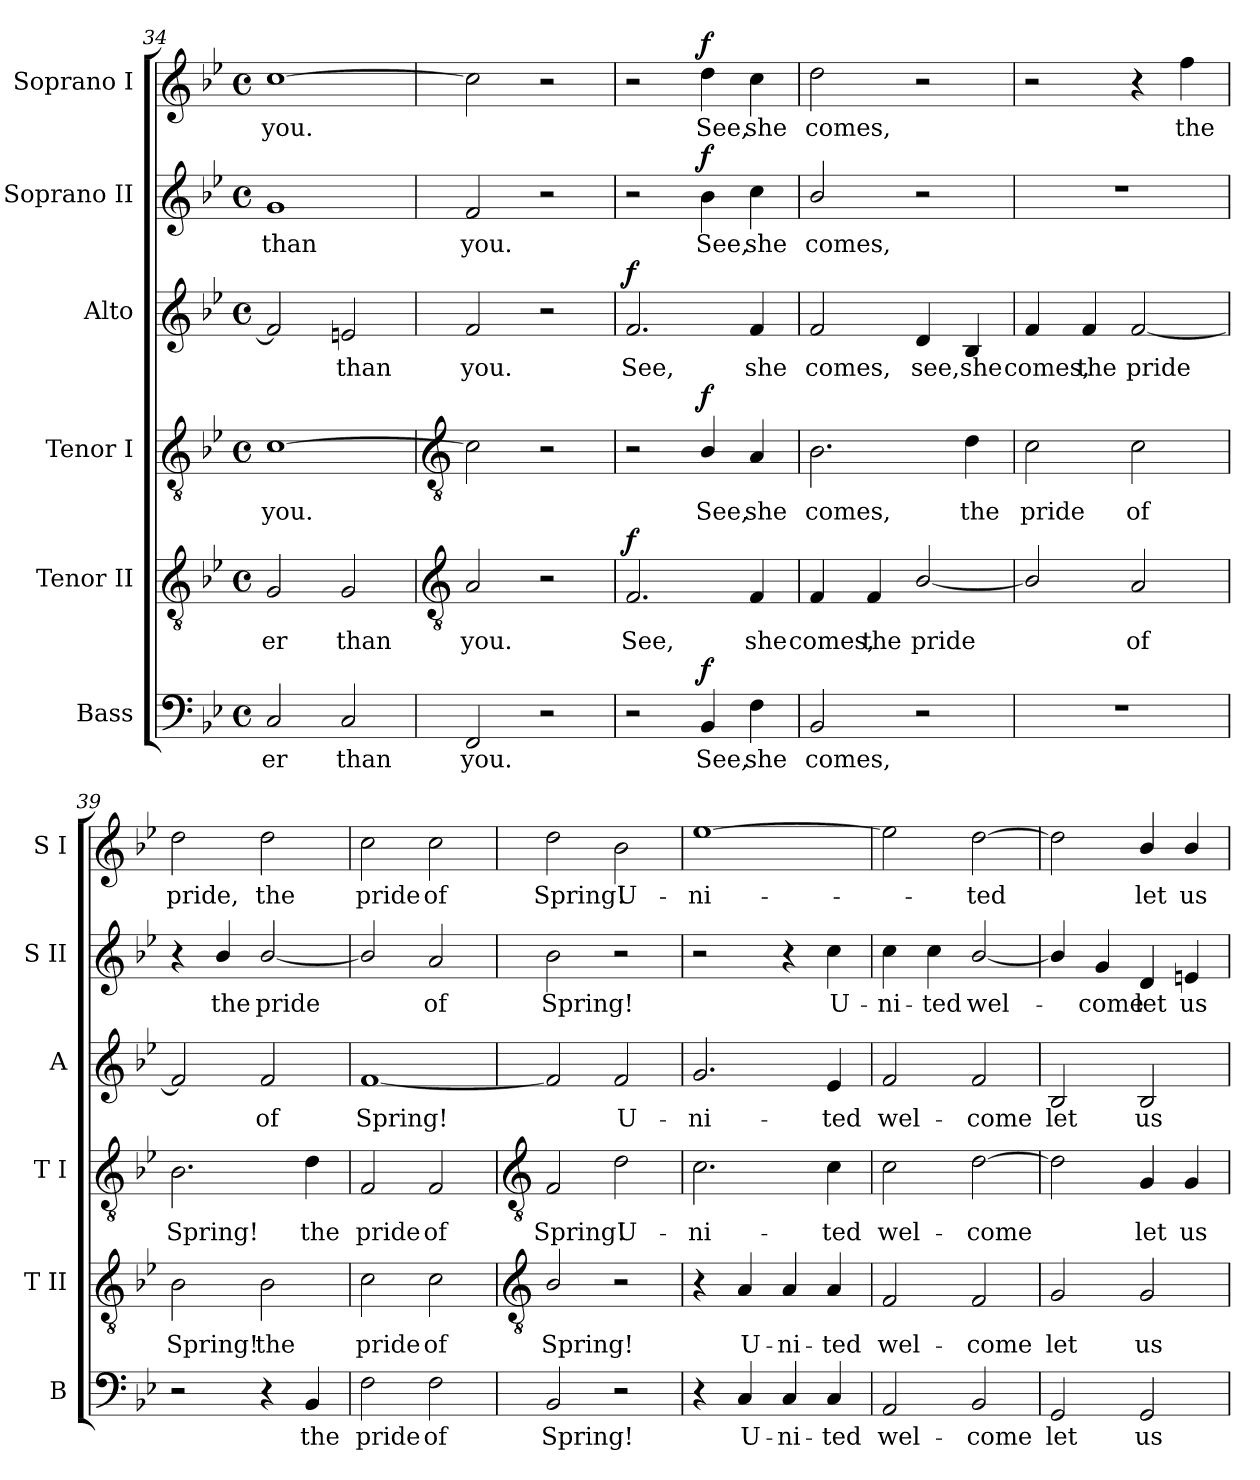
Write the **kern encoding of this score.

**kern	**text	**dynam	**kern	**text	**dynam	**kern	**text	**dynam	**kern	**text	**dynam	**kern	**text	**dynam	**kern	**text	**dynam
*part6	*part6	*part6	*part5	*part5	*part5	*part4	*part4	*part4	*part3	*part3	*part3	*part2	*part2	*part2	*part1	*part1	*part1
*staff6	*staff6	*staff6	*staff5	*staff5	*staff5	*staff4	*staff4	*staff4	*staff3	*staff3	*staff3	*staff2	*staff2	*staff2	*staff1	*staff1	*staff1
*I"Bass	*	*	*I"Tenor II	*	*	*I"Tenor I	*	*	*I"Alto	*	*	*I"Soprano II	*	*	*I"Soprano I	*	*
*I'B	*	*	*I'T II	*	*	*I'T I	*	*	*I'A	*	*	*I'S II	*	*	*I'S I	*	*
*clefF4	*	*	*clefGv2	*	*	*clefGv2	*	*	*clefG2	*	*	*clefG2	*	*	*clefG2	*	*
*k[b-e-]	*	*	*k[b-e-]	*	*	*k[b-e-]	*	*	*k[b-e-]	*	*	*k[b-e-]	*	*	*k[b-e-]	*	*
*B-:	*	*	*B-:	*	*	*B-:	*	*	*B-:	*	*	*B-:	*	*	*B-:	*	*
*M4/4	*	*	*M4/4	*	*	*M4/4	*	*	*M4/4	*	*	*M4/4	*	*	*M4/4	*	*
*met(c)	*	*	*met(c)	*	*	*met(c)	*	*	*met(c)	*	*	*met(c)	*	*	*met(c)	*	*
=34	=34	=34	=34	=34	=34	=34	=34	=34	=34	=34	=34	=34	=34	=34	=34	=34	=34
!	!LO:LY:b	!	!	!LO:LY:b	!	!	!LO:LY:b	!	!	!	!	!	!LO:LY:b	!	!	!LO:LY:b	!
2C	-er	.	2G	-er	.	[1c	you.	.	2f]	.	.	1g	than	.	[1cc	you.	.
!	!LO:LY:b	!	!	!LO:LY:b	!	!	!	!	!	!LO:LY:b	!	!	!	!	!	!	!
2C	than	.	2G	than	.	.	.	.	2en	than	.	.	.	.	.	.	.
!!LO:LB:g=z
=35	=35	=35	=35	=35	=35	=35	=35	=35	=35	=35	=35	=35	=35	=35	=35	=35	=35
*	*	*	*clefGv2	*	*	*clefGv2	*	*	*	*	*	*	*	*	*	*	*
!	!LO:LY:b	!	!	!LO:LY:b	!	!	!	!	!	!LO:LY:b	!	!	!LO:LY:b	!	!	!	!
2FF	you.	.	2A	you.	.	2c]	.	.	2f	you.	.	2f	you.	.	2cc]	.	.
2r	.	.	2r	.	.	2r	.	.	2r	.	.	2r	.	.	2r	.	.
=36	=36	=36	=36	=36	=36	=36	=36	=36	=36	=36	=36	=36	=36	=36	=36	=36	=36
!	!	!	!	!LO:LY:b	!LO:DY:b	!	!	!	!	!LO:LY:b	!LO:DY:b	!	!	!	!	!	!
2r	.	.	2.F	See,	f	2r	.	.	2.f	See,	f	2r	.	.	2r	.	.
!	!LO:LY:b	!LO:DY:b	!	!	!	!	!LO:LY:b	!LO:DY:b	!	!	!	!	!LO:LY:b	!LO:DY:b	!	!LO:LY:b	!LO:DY:b
4BB-	See,	f	.	.	.	4B-/	See,	f	.	.	.	4b-	See,	f	4dd	See,	f
!	!LO:LY:b	!	!	!LO:LY:b	!	!	!LO:LY:b	!	!	!LO:LY:b	!	!	!LO:LY:b	!	!	!LO:LY:b	!
4F	she	.	4F	she	.	4A	she	.	4f	she	.	4cc	she	.	4cc	she	.
=37	=37	=37	=37	=37	=37	=37	=37	=37	=37	=37	=37	=37	=37	=37	=37	=37	=37
!	!LO:LY:b	!	!	!LO:LY:b	!	!	!LO:LY:b	!	!	!LO:LY:b	!	!	!LO:LY:b	!	!	!LO:LY:b	!
2BB-	comes,	.	4F	comes,	.	2.B-	comes,	.	2f	comes,	.	2b-/	comes,	.	2dd	comes,	.
!	!	!	!	!LO:LY:b	!	!	!	!	!	!	!	!	!	!	!	!	!
.	.	.	4F	the	.	.	.	.	.	.	.	.	.	.	.	.	.
!	!	!	!	!LO:LY:b	!	!	!	!	!	!LO:LY:b	!	!	!	!	!	!	!
2r	.	.	[2B-/	pride	.	.	.	.	4d	see,	.	2r	.	.	2r	.	.
!	!	!	!	!	!	!	!LO:LY:b	!	!	!LO:LY:b	!	!	!	!	!	!	!
.	.	.	.	.	.	4d	the	.	4B-	she	.	.	.	.	.	.	.
=38	=38	=38	=38	=38	=38	=38	=38	=38	=38	=38	=38	=38	=38	=38	=38	=38	=38
!	!	!	!	!	!	!	!LO:LY:b	!	!	!LO:LY:b	!	!	!	!	!	!	!
1r	.	.	2B-/]	.	.	2c	pride	.	4f	comes,	.	1r	.	.	2r	.	.
!	!	!	!	!	!	!	!	!	!	!LO:LY:b	!	!	!	!	!	!	!
.	.	.	.	.	.	.	.	.	4f	the	.	.	.	.	.	.	.
!	!	!	!	!LO:LY:b	!	!	!LO:LY:b	!	!	!LO:LY:b	!	!	!	!	!	!	!
.	.	.	2A	of	.	2c	of	.	[2f	pride	.	.	.	.	4r	.	.
!	!	!	!	!	!	!	!	!	!	!	!	!	!	!	!	!LO:LY:b	!
.	.	.	.	.	.	.	.	.	.	.	.	.	.	.	4ff	the	.
=39	=39	=39	=39	=39	=39	=39	=39	=39	=39	=39	=39	=39	=39	=39	=39	=39	=39
!	!	!	!	!LO:LY:b	!	!	!LO:LY:b	!	!	!	!	!	!	!	!	!LO:LY:b	!
2r	.	.	2B-	Spring!	.	2.B-	Spring!	.	2f]	.	.	4r	.	.	2dd	pride,	.
!	!	!	!	!	!	!	!	!	!	!	!	!	!LO:LY:b	!	!	!	!
.	.	.	.	.	.	.	.	.	.	.	.	4b-/	the	.	.	.	.
!	!	!	!	!LO:LY:b	!	!	!	!	!	!LO:LY:b	!	!	!LO:LY:b	!	!	!LO:LY:b	!
4r	.	.	2B-	the	.	.	.	.	2f	of	.	[2b-/	pride	.	2dd	the	.
!	!LO:LY:b	!	!	!	!	!	!LO:LY:b	!	!	!	!	!	!	!	!	!	!
4BB-	the	.	.	.	.	4d	the	.	.	.	.	.	.	.	.	.	.
=40	=40	=40	=40	=40	=40	=40	=40	=40	=40	=40	=40	=40	=40	=40	=40	=40	=40
!	!LO:LY:b	!	!	!LO:LY:b	!	!	!LO:LY:b	!	!	!LO:LY:b	!	!	!	!	!	!LO:LY:b	!
2F	pride	.	2c	pride	.	2F	pride	.	[1f	Spring!	.	2b-/]	.	.	2cc	pride	.
!	!LO:LY:b	!	!	!LO:LY:b	!	!	!LO:LY:b	!	!	!	!	!	!LO:LY:b	!	!	!LO:LY:b	!
2F	of	.	2c	of	.	2F	of	.	.	.	.	2a	of	.	2cc	of	.
!!LO:LB:g=z
=41	=41	=41	=41	=41	=41	=41	=41	=41	=41	=41	=41	=41	=41	=41	=41	=41	=41
*	*	*	*clefGv2	*	*	*clefGv2	*	*	*	*	*	*	*	*	*	*	*
!	!LO:LY:b	!	!	!LO:LY:b	!	!	!LO:LY:b	!	!	!	!	!	!LO:LY:b	!	!	!LO:LY:b	!
2BB-	Spring!	.	2B-/	Spring!	.	2F	Spring!	.	2f]	.	.	2b-	Spring!	.	2dd	Spring!	.
!	!	!	!	!	!	!	!LO:LY:b	!	!	!LO:LY:b	!	!	!	!	!	!LO:LY:b	!
2r	.	.	2r	.	.	2d	U-	.	2f	U-	.	2r	.	.	2b-	U-	.
=42	=42	=42	=42	=42	=42	=42	=42	=42	=42	=42	=42	=42	=42	=42	=42	=42	=42
!	!	!	!	!	!	!	!LO:LY:b	!	!	!LO:LY:b	!	!	!	!	!	!LO:LY:b	!
4r	.	.	4r	.	.	2.c	-ni-	.	2.g	-ni-	.	2r	.	.	[1ee-	-ni-	.
!	!LO:LY:b	!	!	!LO:LY:b	!	!	!	!	!	!	!	!	!	!	!	!	!
4C	U-	.	4A	U-	.	.	.	.	.	.	.	.	.	.	.	.	.
!	!LO:LY:b	!	!	!LO:LY:b	!	!	!	!	!	!	!	!	!	!	!	!	!
4C	-ni-	.	4A	-ni-	.	.	.	.	.	.	.	4r	.	.	.	.	.
!	!LO:LY:b	!	!	!LO:LY:b	!	!	!LO:LY:b	!	!	!LO:LY:b	!	!	!LO:LY:b	!	!	!	!
4C	-ted	.	4A	-ted	.	4c	-ted	.	4e-	-ted	.	4cc	U-	.	.	.	.
=43	=43	=43	=43	=43	=43	=43	=43	=43	=43	=43	=43	=43	=43	=43	=43	=43	=43
!	!LO:LY:b	!	!	!LO:LY:b	!	!	!LO:LY:b	!	!	!LO:LY:b	!	!	!LO:LY:b	!	!	!	!
2AA	wel-	.	2F	wel-	.	2c	wel-	.	2f	wel-	.	4cc	-ni-	.	2ee-]	.	.
!	!	!	!	!	!	!	!	!	!	!	!	!	!LO:LY:b	!	!	!	!
.	.	.	.	.	.	.	.	.	.	.	.	4cc	-ted	.	.	.	.
!	!LO:LY:b	!	!	!LO:LY:b	!	!	!LO:LY:b	!	!	!LO:LY:b	!	!	!LO:LY:b	!	!	!LO:LY:b	!
2BB-	-come	.	2F	-come	.	[2d	-come	.	2f	-come	.	[2b-/	wel-	.	[2dd	ted	.
=44	=44	=44	=44	=44	=44	=44	=44	=44	=44	=44	=44	=44	=44	=44	=44	=44	=44
!	!LO:LY:b	!	!	!LO:LY:b	!	!	!	!	!	!LO:LY:b	!	!	!	!	!	!	!
2GG	let	.	2G	let	.	2d]	.	.	2B-	let	.	4b-/]	.	.	2dd]	.	.
!	!	!	!	!	!	!	!	!	!	!	!	!	!LO:LY:b	!	!	!	!
.	.	.	.	.	.	.	.	.	.	.	.	4g	come	.	.	.	.
!	!LO:LY:b	!	!	!LO:LY:b	!	!	!LO:LY:b	!	!	!LO:LY:b	!	!	!LO:LY:b	!	!	!LO:LY:b	!
2GG	us	.	2G	us	.	4G	let	.	2B-	us	.	4d	let	.	4b-/	let	.
!	!	!	!	!	!	!	!LO:LY:b	!	!	!	!	!	!LO:LY:b	!	!	!LO:LY:b	!
.	.	.	.	.	.	4G	us	.	.	.	.	4en	us	.	4b-/	us	.
=	=	=	=	=	=	=	=	=	=	=	=	=	=	=	=	=	=
*-	*-	*-	*-	*-	*-	*-	*-	*-	*-	*-	*-	*-	*-	*-	*-	*-	*-
